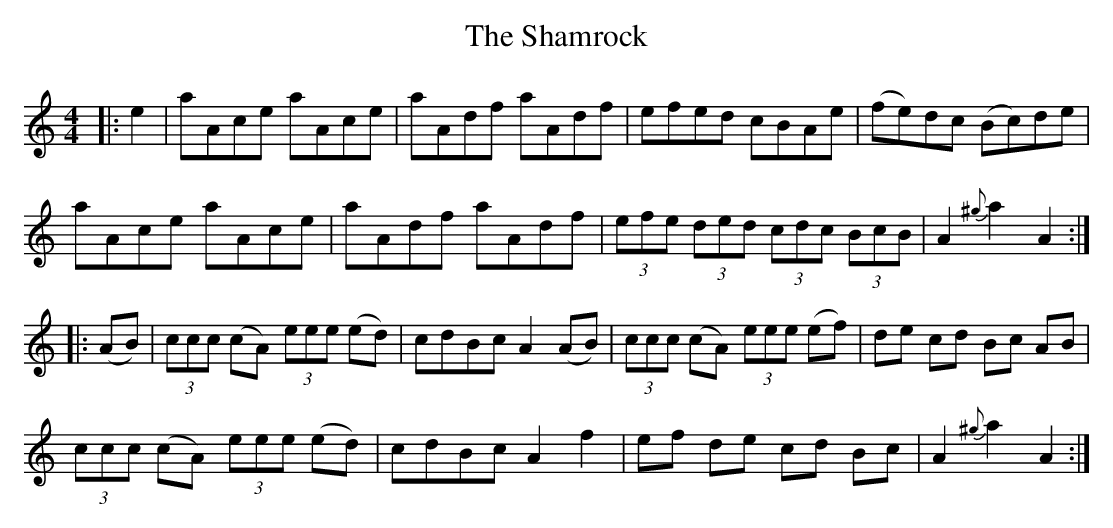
X:1
T: The Shamrock
M: 4/4
L: 1/8
K: Amin
|:e2|aAce aAce|aAdf aAdf|efed cBAe|(fe)dc (Bc)de|
aAce aAce|aAdf aAdf|(3efe (3ded (3cdc (3BcB|A2 {^g}a2 A2:|
|:(AB)|(3ccc (cA) (3eee (ed)|cdBc A2 (AB)|(3ccc (cA) (3eee (ef)|de cd Bc AB|
(3ccc (cA) (3eee (ed)|cdBc A2 f2|ef de cd Bc|A2 {^g}a2 A2:|
